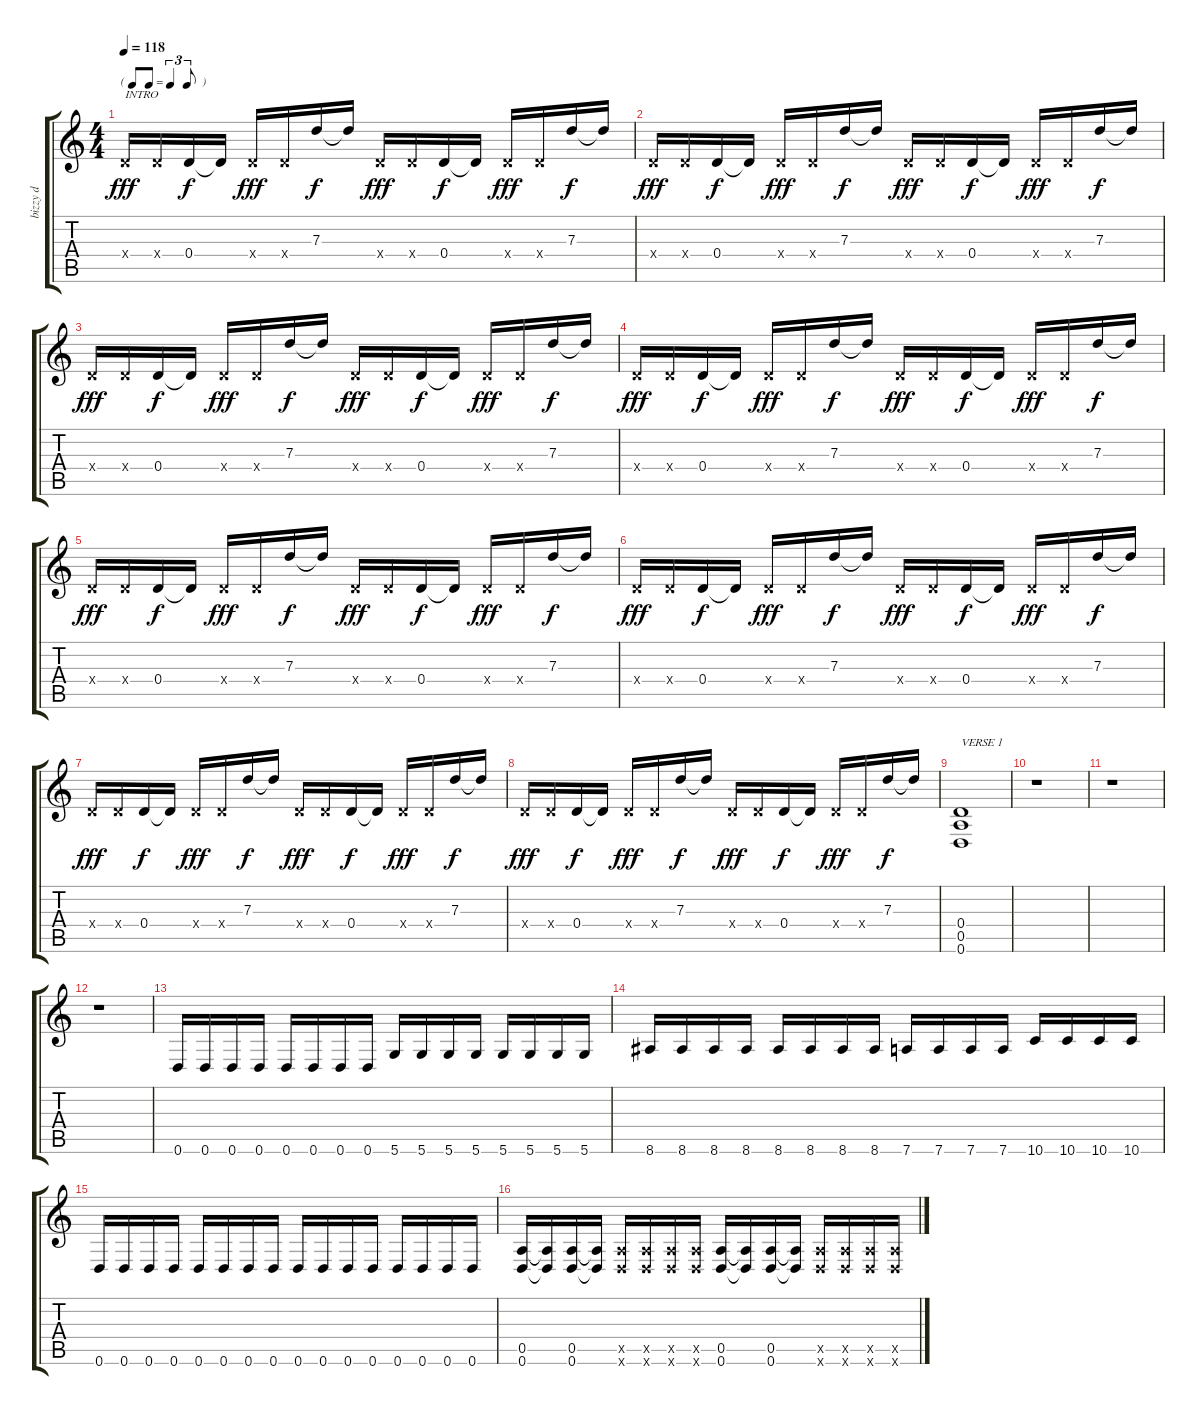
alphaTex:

\track ("bizzy d" "bizzy d") {instrument distortionguitar}
\staff {score tabs}
\tuning (E4 B3 G3 D3 A2 D2) {hide}
\ts (4 4)
\tf triplet8th
\tempo 118
\clef g2
\ks c
0.4{x}.16{txt "INTRO" dy fff instrument distortionguitar} 0.4{x}.16 0.4.16{dy f} 0.4{t}.16 0.4{x}.16{dy fff} 0.4{x}.16 7.3.16{dy f} 7.3{t}.16 0.4{x}.16{dy fff} 0.4{x}.16 0.4.16{dy f} 0.4{t}.16 0.4{x}.16{dy fff} 0.4{x}.16 7.3.16{dy f} 7.3{t}.16 |
0.4{x}.16{dy fff} 0.4{x}.16 0.4.16{dy f} 0.4{t}.16 0.4{x}.16{dy fff} 0.4{x}.16 7.3.16{dy f} 7.3{t}.16 0.4{x}.16{dy fff} 0.4{x}.16 0.4.16{dy f} 0.4{t}.16 0.4{x}.16{dy fff} 0.4{x}.16 7.3.16{dy f} 7.3{t}.16 |
0.4{x}.16{dy fff} 0.4{x}.16 0.4.16{dy f} 0.4{t}.16 0.4{x}.16{dy fff} 0.4{x}.16 7.3.16{dy f} 7.3{t}.16 0.4{x}.16{dy fff} 0.4{x}.16 0.4.16{dy f} 0.4{t}.16 0.4{x}.16{dy fff} 0.4{x}.16 7.3.16{dy f} 7.3{t}.16 |
0.4{x}.16{dy fff} 0.4{x}.16 0.4.16{dy f} 0.4{t}.16 0.4{x}.16{dy fff} 0.4{x}.16 7.3.16{dy f} 7.3{t}.16 0.4{x}.16{dy fff} 0.4{x}.16 0.4.16{dy f} 0.4{t}.16 0.4{x}.16{dy fff} 0.4{x}.16 7.3.16{dy f} 7.3{t}.16 |
0.4{x}.16{dy fff} 0.4{x}.16 0.4.16{dy f} 0.4{t}.16 0.4{x}.16{dy fff} 0.4{x}.16 7.3.16{dy f} 7.3{t}.16 0.4{x}.16{dy fff} 0.4{x}.16 0.4.16{dy f} 0.4{t}.16 0.4{x}.16{dy fff} 0.4{x}.16 7.3.16{dy f} 7.3{t}.16 |
0.4{x}.16{dy fff} 0.4{x}.16 0.4.16{dy f} 0.4{t}.16 0.4{x}.16{dy fff} 0.4{x}.16 7.3.16{dy f} 7.3{t}.16 0.4{x}.16{dy fff} 0.4{x}.16 0.4.16{dy f} 0.4{t}.16 0.4{x}.16{dy fff} 0.4{x}.16 7.3.16{dy f} 7.3{t}.16 |
0.4{x}.16{dy fff} 0.4{x}.16 0.4.16{dy f} 0.4{t}.16 0.4{x}.16{dy fff} 0.4{x}.16 7.3.16{dy f} 7.3{t}.16 0.4{x}.16{dy fff} 0.4{x}.16 0.4.16{dy f} 0.4{t}.16 0.4{x}.16{dy fff} 0.4{x}.16 7.3.16{dy f} 7.3{t}.16 |
0.4{x}.16{dy fff} 0.4{x}.16 0.4.16{dy f} 0.4{t}.16 0.4{x}.16{dy fff} 0.4{x}.16 7.3.16{dy f} 7.3{t}.16 0.4{x}.16{dy fff} 0.4{x}.16 0.4.16{dy f} 0.4{t}.16 0.4{x}.16{dy fff} 0.4{x}.16 7.3.16{dy f} 7.3{t}.16 |
(0.4 0.5 0.6).1{txt "VERSE 1" volume 0} |
r.1 |
r.1 |
r.1 |
0.6.16{volume 10} 0.6.16 0.6.16 0.6.16 0.6.16 0.6.16 0.6.16 0.6.16 5.6.16 5.6.16 5.6.16 5.6.16 5.6.16 5.6.16 5.6.16 5.6.16 |
8.6.16 8.6.16 8.6.16 8.6.16 8.6.16 8.6.16 8.6.16 8.6.16 7.6.16 7.6.16 7.6.16 7.6.16 10.6.16 10.6.16 10.6.16 10.6.16 |
0.6.16 0.6.16 0.6.16 0.6.16 0.6.16 0.6.16 0.6.16 0.6.16 0.6.16 0.6.16 0.6.16 0.6.16 0.6.16 0.6.16 0.6.16 0.6.16 |
(0.5 0.6).16 (0.5{t} 0.6{t}).16 (0.5 0.6).16 (0.5{t} 0.6{t}).16 (0.5{x} 0.6{x}).16 (0.5{x} 0.6{x}).16 (0.5{x} 0.6{x}).16 (0.5{x} 0.6{x}).16 (0.5 0.6).16 (0.5{t} 0.6{t}).16 (0.5 0.6).16 (0.5{t} 0.6{t}).16 (0.5{x} 0.6{x}).16 (0.5{x} 0.6{x}).16 (0.5{x} 0.6{x}).16 (0.5{x} 0.6{x}).16
